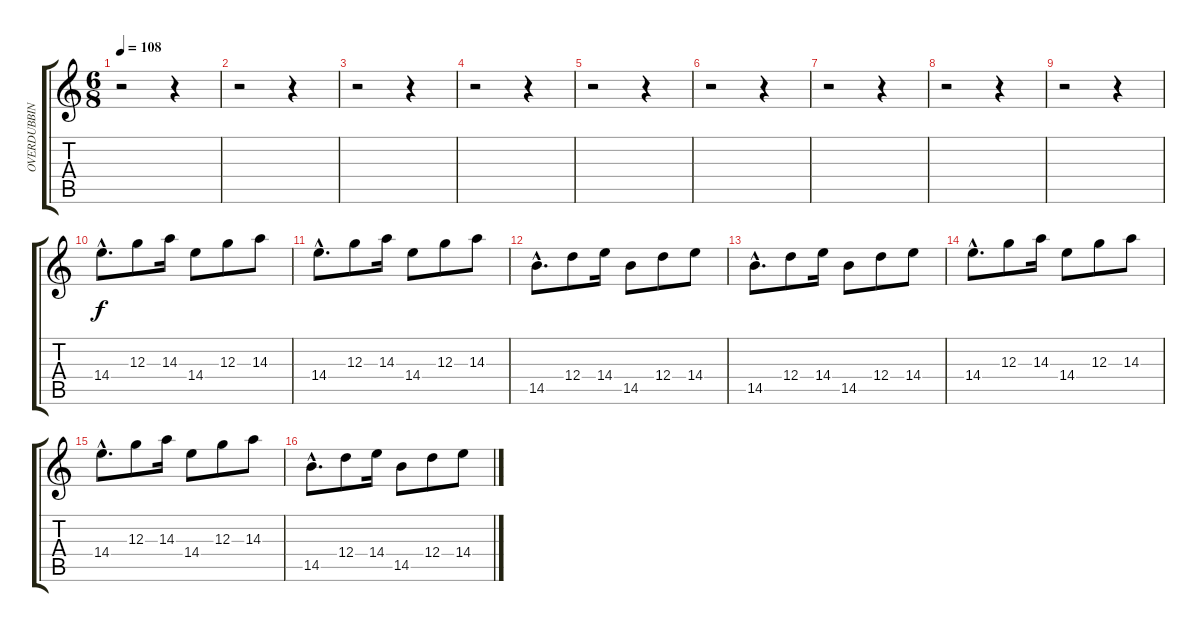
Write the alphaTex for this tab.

\track ("OVERDUBBING" "OVERDUBBIN") {instrument distortionguitar}
\staff {score tabs}
\tuning (E4 B3 G3 D3 A2 E2) {hide}
\ts (6 8)
\tempo 108
\clef g2
\ks c
r.2{dy f} r.4 |
r.2 r.4 |
r.2 r.4 |
r.2 r.4 |
r.2 r.4 |
r.2 r.4 |
r.2 r.4 |
r.2 r.4 |
r.2 r.4 |
14.4{hac}.8{d} 12.3.8 14.3.16 14.4.8 12.3.8 14.3.8 |
14.4{hac}.8{d} 12.3.8 14.3.16 14.4.8 12.3.8 14.3.8 |
14.5{hac}.8{d} 12.4.8 14.4.16 14.5.8 12.4.8 14.4.8 |
14.5{hac}.8{d} 12.4.8 14.4.16 14.5.8 12.4.8 14.4.8 |
14.4{hac}.8{d} 12.3.8 14.3.16 14.4.8 12.3.8 14.3.8 |
14.4{hac}.8{d} 12.3.8 14.3.16 14.4.8 12.3.8 14.3.8 |
14.5{hac}.8{d} 12.4.8 14.4.16 14.5.8 12.4.8 14.4.8
